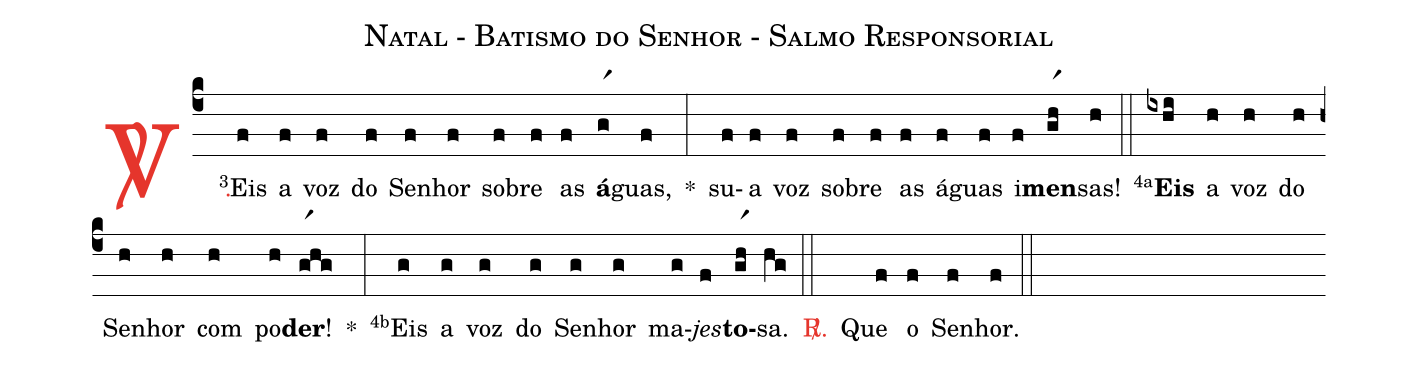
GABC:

name: Natal - Batismo do Senhor - Salmo Responsorial;
%%
(c4)

<c><sp>V/</sp>.</c>() <v>\VSup{3}</v>Eis(f) a(f) voz(f) do(f) Se(f)nhor(f) so(f)bre(f) as(f) <b>á</b>(gr1)guas,(f) *(:)
su(f)a(f) voz(f) so(f)bre(f) as(f) á(f)guas(f) i(f)<b>men</b>(gr1h)sas!(h)

(::)

<v>\VSup{4a}</v><b>Eis</b>(ixhi) a(h) voz(h) do(h) Se(h)nhor(h) com(h) po(h)<b>der</b>!(gr1hg) *(:)
<v>\VSup{4b}</v>Eis(g) a(g) voz(g) do(g) Se(g)nhor(g) ma(g)<i>jes</i>(f)<b>to</b>(gr1h)sa.(hg)

(::)

<c><sp>R/</sp>.</c>() Que(f) o(f) Se(f)nhor.(f)

(::)
